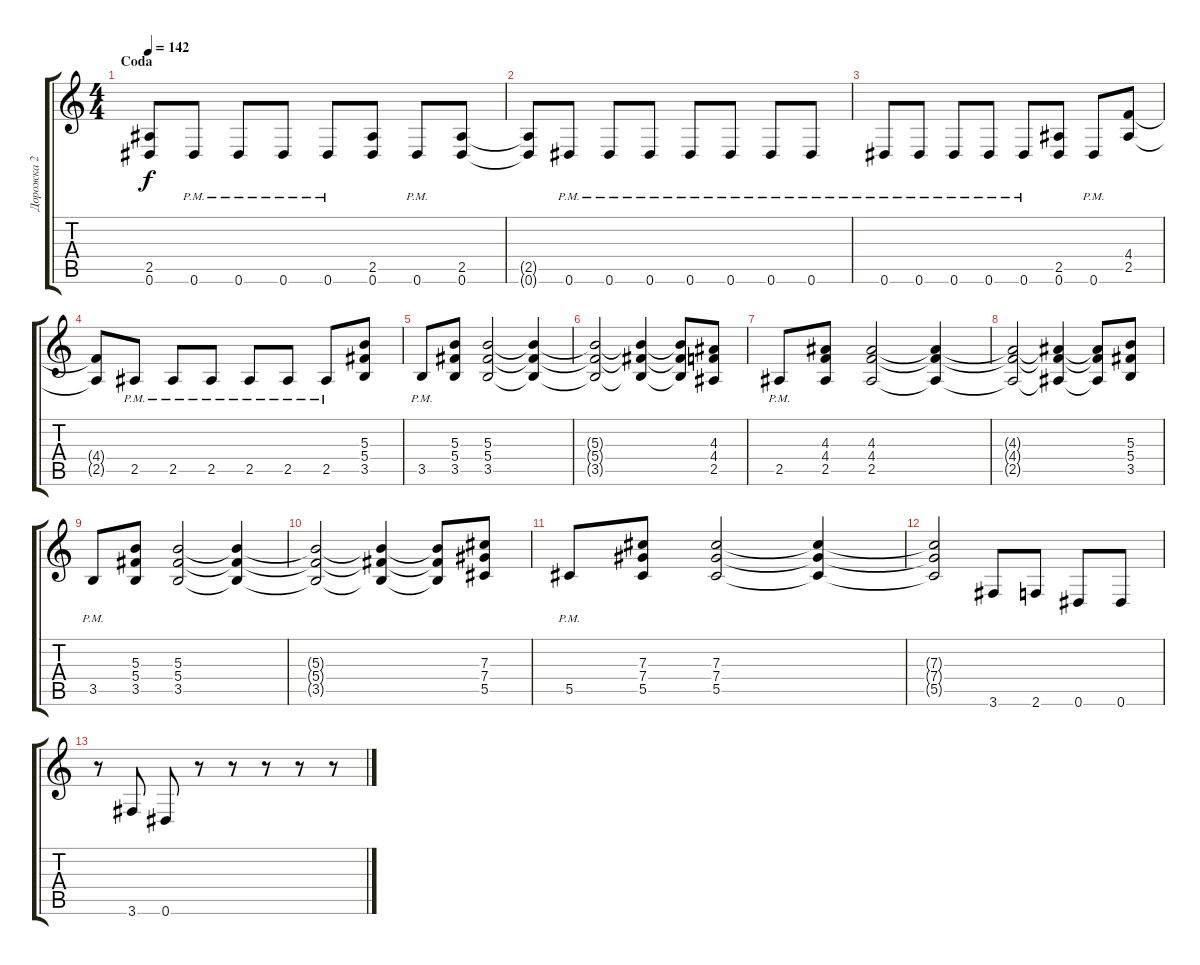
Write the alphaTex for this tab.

\track ("Дорожка 2" "Дорожка 2") {instrument distortionguitar}
\staff {score tabs}
\tuning (Eb4 Bb3 Gb3 Db3 Ab2 Eb2) {hide}
\ts (4 4)
\section ("" "Coda")
\tempo 142
\clef g2
\ks c
(2.5 0.6).8{dy f} 0.6{pm}.8 0.6{pm}.8 0.6{pm}.8 0.6{pm}.8 (2.5 0.6).8 0.6{pm}.8 (2.5 0.6).8 |
(2.5{t} 0.6{t}).8 0.6{pm}.8 0.6{pm}.8 0.6{pm}.8 0.6{pm}.8 0.6{pm}.8 0.6{pm}.8 0.6{pm}.8 |
0.6{pm}.8 0.6{pm}.8 0.6{pm}.8 0.6{pm}.8 0.6{pm}.8 (2.5 0.6).8 0.6{pm}.8 (4.4 2.5).8 |
(4.4{t} 2.5{t}).8 2.5{pm}.8 2.5{pm}.8 2.5{pm}.8 2.5{pm}.8 2.5{pm}.8 2.5{pm}.8 (5.3 5.4 3.5).8 |
3.5{pm}.8 (5.3 5.4 3.5).8 (5.3 5.4 3.5).2 (5.3{t} 5.4{t} 3.5{t}).4 |
(5.3{t} 5.4{t} 3.5{t}).2 (5.3{t} 5.4{t} 3.5{t}).4 (5.3{t} 5.4{t} 3.5{t}).8 (4.3 4.4 2.5).8 |
2.5{pm}.8 (4.3 4.4 2.5).8 (4.3 4.4 2.5).2 (4.3{t} 4.4{t} 2.5{t}).4 |
(4.3{t} 4.4{t} 2.5{t}).2 (4.3{t} 4.4{t} 2.5{t}).4 (4.3{t} 4.4{t} 2.5{t}).8 (5.3 5.4 3.5).8 |
3.5{pm}.8 (5.3 5.4 3.5).8 (5.3 5.4 3.5).2 (5.3{t} 5.4{t} 3.5{t}).4 |
(5.3{t} 5.4{t} 3.5{t}).2 (5.3{t} 5.4{t} 3.5{t}).4 (5.3{t} 5.4{t} 3.5{t}).8 (7.3 7.4 5.5).8 |
5.5{pm}.8 (7.3 7.4 5.5).8 (7.3 7.4 5.5).2 (7.3{t} 7.4{t} 5.5{t}).4 |
(7.3{t} 7.4{t} 5.5{t}).2 3.6.8 2.6.8 0.6.8 0.6.8 |
r.8 3.6.8 0.6.8 r.8 r.8 r.8 r.8 r.8
